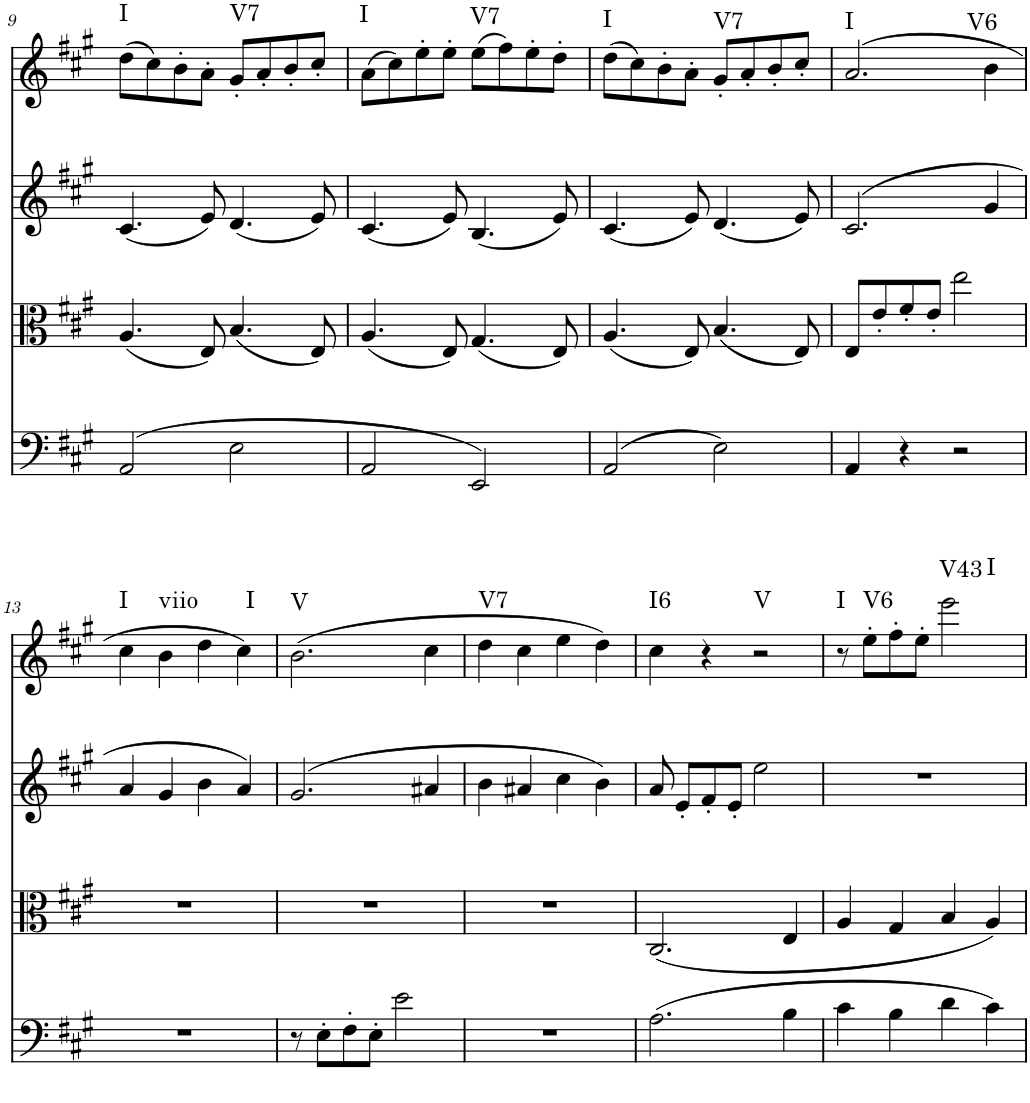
**kern	**kern	**kern	**kern	**harte
*part4	*part3	*part2	*part1	*part1
*staff4	*staff3	*staff2	*staff1	*
*I"Violoncello	*I"Viola	*I"Violin 2	*I"Violin 1	*
*I'Vc	*I'Vla	*I'Vln	*I'Vln	*
!!LO:PB:g=z
*clefF4	*clefC3	*clefG2	*clefG2	*
*k[f#c#g#]	*k[f#c#g#]	*k[f#c#g#]	*k[f#c#g#]	*
*A:	*A:	*A:	*A:	*
*M2/2	*M2/2	*M2/2	*M2/2	*
*met(c|)	*met(c|)	*met(c|)	*met(c|)	*
=9	=9	=9	=9	=9
!	!	!	!	!LO:H:kt=I
(2AA/	(4.A/	(4.c#/	(8dd\L	N
.	.	.	8cc#\)	.
.	.	.	8b'\	.
.	8E/)	8e/)	8a'\J	.
!	!	!	!	!LO:H:kt=V7
2E\	(4.B/	(4.d/	8g#'/L	N
.	.	.	8a'/	.
.	.	.	8b'/	.
.	8E/)	8e/)	8cc#'/J	.
=10	=10	=10	=10	=10
!	!	!	!	!LO:H:kt=I
2AA/	(4.A/	(4.c#/	(8a\L	N
.	.	.	8cc#\)	.
.	.	.	8ee'\	.
.	8E/)	8e/)	8ee'\J	.
!	!	!	!	!LO:H:kt=V7
2EE/)	(4.G#/	(4.B/	(8ee\L	N
.	.	.	8ff#\)	.
.	.	.	8ee'\	.
.	8E/)	8e/)	8dd'\J	.
=11	=11	=11	=11	=11
!	!	!	!	!LO:H:kt=I
(2AA/	(4.A/	(4.c#/	(8dd\L	N
.	.	.	8cc#\)	.
.	.	.	8b'\	.
.	8E/)	8e/)	8a'\J	.
!	!	!	!	!LO:H:kt=V7
2E\)	(4.B/	(4.d/	8g#'/L	N
.	.	.	8a'/	.
.	.	.	8b'/	.
.	8E/)	8e/)	8cc#'/J	.
=12	=12	=12	=12	=12
!	!	!	!	!LO:H:kt=I
4AA/	8E/L	(2.c#/	(2.a/	N
.	8e'/	.	.	.
4r	8f#'/	.	.	.
.	8e'/J	.	.	.
2r	2ee\	.	.	.
!	!	!	!	!LO:H:kt=V6
.	.	4g#/	4b\	N
!!LO:LB:g=z
=13	=13	=13	=13	=13
!	!	!	!	!LO:H:kt=I
1r	1r	4a/	4cc#\	N
!	!	!	!	!LO:H:kt=viio
.	.	4g#/	4b\	N
.	.	4b\	4dd\	.
!	!	!	!	!LO:H:kt=I
.	.	4a/)	4cc#\)	N
=14	=14	=14	=14	=14
!	!	!	!	!LO:H:kt=V
8r	1r	(2.g#/	(2.b\	N
8E'\L	.	.	.	.
8F#'\	.	.	.	.
8E'\J	.	.	.	.
2e\	.	.	.	.
.	.	4a#X/	4cc#\	.
=15	=15	=15	=15	=15
!	!	!	!	!LO:H:kt=V7
1r	1r	4b\	4dd\	N
.	.	4a#X/	4cc#\	.
.	.	4cc#\	4ee\	.
.	.	4b\)	4dd\)	.
=16	=16	=16	=16	=16
!	!	!	!	!LO:H:kt=I6
(2.A\	(2.C#/	8a/	4cc#\	N
.	.	8e'/L	.	.
.	.	8f#'/	4r	.
.	.	8e'/J	.	.
!	!	!	!	!LO:H:kt=V
.	.	2ee\	2r	N
4B\	4E/	.	.	.
=17	=17	=17	=17	=17
!	!	!	!	!LO:H:kt=I
4c#\	4A/	1r	8r	N
!	!	!	!	!LO:H:kt=V6
.	.	.	8ee'\L	N
4B\	4G#/	.	8ff#'\	.
.	.	.	8ee'\J	.
!	!	!	!	!LO:H:n=1:kt=V43
!	!	!	!	!LO:H:n=2:kt=I
4d\	4B/	.	2eee\	N N
4c#\)	4A/)	.	.	.
=	=	=	=	=
*-	*-	*-	*-	*-
